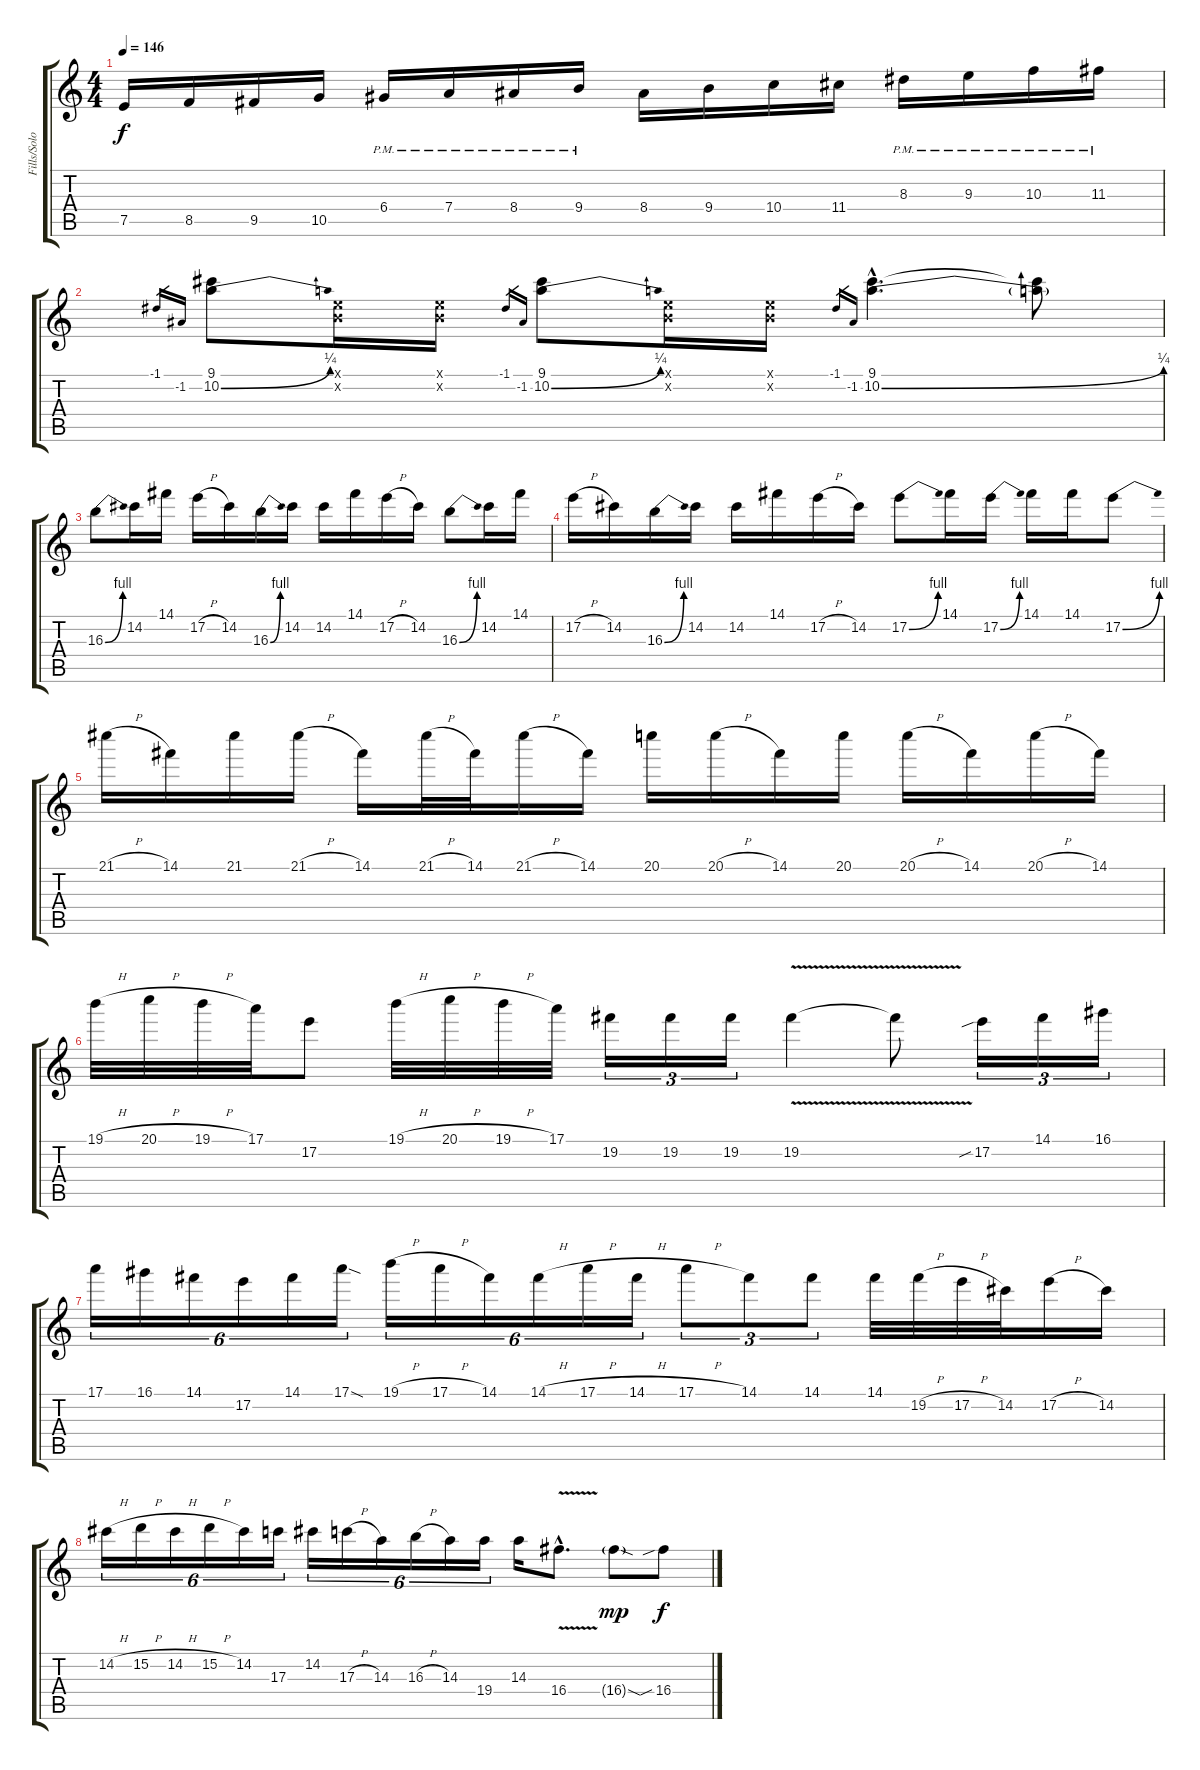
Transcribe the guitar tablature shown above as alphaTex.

\track ("Fills/Solo" "Fills/Solo") {instrument distortionguitar}
\staff {score tabs}
\tuning (E4 B3 G3 D3 A2 E2) {hide}
\ts (4 4)
\tempo 146
\clef g2
\ks c
7.5.16{dy f} 8.5.16 9.5.16 10.5.16 6.4{pm}.16 7.4{pm}.16 8.4{pm}.16 9.4{pm}.16 8.4.16 9.4.16 10.4.16 11.4.16 8.3{pm}.16 9.3{pm}.16 10.3{pm}.16 11.3{pm}.16 |
-1.1.16{gr} -1.2.16{gr} (9.1 10.2{be (bend 0 0 60 1)}).8 (0.1{x} 0.2{x}).16 (0.1{x} 0.2{x}).16 -1.1.16{gr} -1.2.16{gr} (9.1 10.2{be (bend 0 0 60 1)}).8 (0.1{x} 0.2{x}).16 (0.1{x} 0.2{x}).16 -1.1.16{gr} -1.2.16{gr} (9.1{hac} 10.2{be (bend 0 0 60 1) hac}).4{d} (9.1{t} 10.2{t}).8 |
16.3{be (bend 0 0 60 4)}.8 14.2.16 14.1.16 17.2{h}.16 14.2.16 16.3{be (bend 0 0 60 4)}.16 14.2.16 14.2.16 14.1.16 17.2{h}.16 14.2.16 16.3{be (bend 0 0 60 4)}.8 14.2.16 14.1.16 |
17.2{h}.16 14.2.16 16.3{be (bend 0 0 60 4)}.16 14.2.16 14.2.16 14.1.16 17.2{h}.16 14.2.16 17.2{be (bend 0 0 60 4)}.8 14.1.16 17.2{be (bend 0 0 60 4)}.16 14.1.16 14.1.16 17.2{be (bend 0 0 60 4)}.8 |
21.1{h}.16 14.1.16 21.1.16 21.1{h}.16 14.1.16 21.1{h}.32 14.1.32 21.1{h}.16 14.1.16 20.1.16 20.1{h}.16 14.1.16 20.1.16 20.1{h}.16 14.1.16 20.1{h}.16 14.1.16 |
19.1{h}.32 20.1{h}.32 19.1{h}.32 17.1.32 17.2.8 19.1{h}.32 20.1{h}.32 19.1{h}.32 17.1.32 19.2.16{tu (3 2)} 19.2.16{tu (3 2)} 19.2.16{tu (3 2)} 19.2{v}.4 19.2{t}.8 17.2{sib}.16{tu (3 2)} 14.1.16{tu (3 2)} 16.1.16{tu (3 2)} |
17.1.16{tu (6 4)} 16.1.16{tu (6 4)} 14.1.16{tu (6 4)} 17.2.16{tu (6 4)} 14.1.16{tu (6 4)} 17.1{sod}.16{tu (6 4)} 19.1{h}.16{tu (6 4)} 17.1{h}.16{tu (6 4)} 14.1.16{tu (6 4)} 14.1{h}.16{tu (6 4)} 17.1{h}.16{tu (6 4)} 14.1{h}.16{tu (6 4)} 17.1{h}.8{tu (3 2)} 14.1.8{tu (3 2)} 14.1.8{tu (3 2)} 14.1.32 19.2{h}.32 17.2{h}.32 14.2.32 17.2{h}.16 14.2.16 |
14.2{h}.16{tu (6 4)} 15.2{h}.16{tu (6 4)} 14.2{h}.16{tu (6 4)} 15.2{h}.16{tu (6 4)} 14.2.16{tu (6 4)} 17.3.16{tu (6 4)} 14.2.16{tu (6 4)} 17.3{h}.16{tu (6 4)} 14.3.16{tu (6 4)} 16.3{h}.16{tu (6 4)} 14.3.16{tu (6 4)} 19.4.16{tu (6 4)} 14.3.16 16.4{v hac}.8{d} 16.4{sod g}.8{dy mp} 16.4{sib}.8{dy f}
